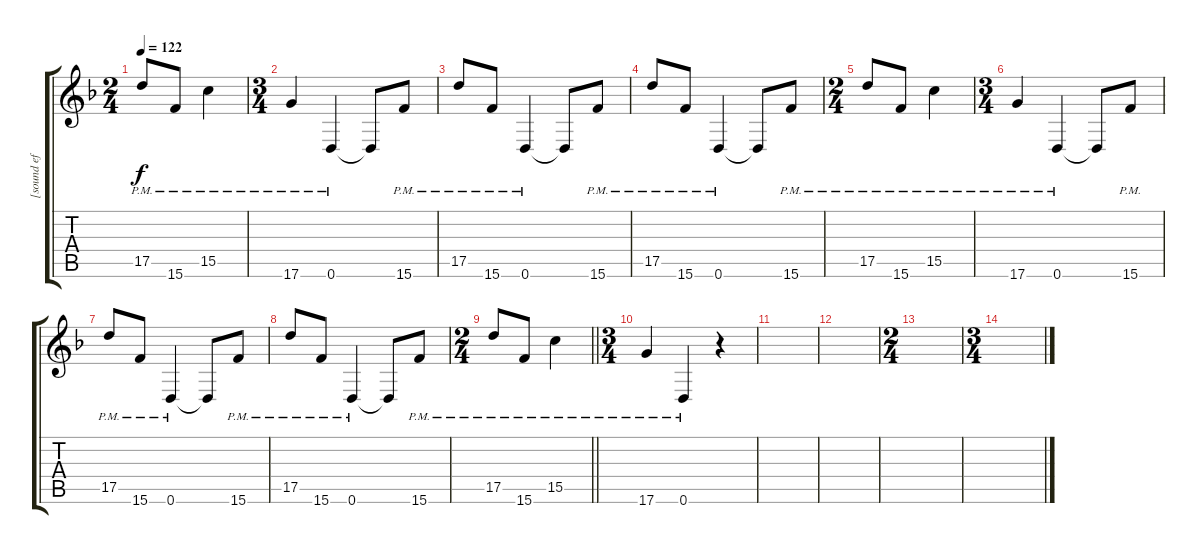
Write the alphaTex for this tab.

\track (" [sound effects]" " [sound ef") {instrument electricguitarclean}
\staff {score tabs}
\tuning (E4 B3 G3 D3 A2 D2) {hide}
\ts (2 4)
\tempo 122
\clef g2
\ks dminor
17.5{pm}.8{dy f} 15.6{pm}.8 15.5{pm}.4 |
\ts (3 4)
17.6{pm}.4 0.6{pm}.4 0.6{t}.8 15.6{pm}.8 |
17.5{pm}.8 15.6{pm}.8 0.6{pm}.4 0.6{t}.8 15.6{pm}.8 |
17.5{pm}.8 15.6{pm}.8 0.6{pm}.4 0.6{t}.8 15.6{pm}.8 |
\ts (2 4)
17.5{pm}.8 15.6{pm}.8 15.5{pm}.4 |
\ts (3 4)
17.6{pm}.4 0.6{pm}.4 0.6{t}.8 15.6{pm}.8 |
17.5{pm}.8 15.6{pm}.8 0.6{pm}.4 0.6{t}.8 15.6{pm}.8 |
17.5{pm}.8 15.6{pm}.8 0.6{pm}.4 0.6{t}.8 15.6{pm}.8 |
\ts (2 4)
\barLineRight lightlight
17.5{pm}.8 15.6{pm}.8 15.5{pm}.4 |
\ts (3 4)
17.6{pm}.4 0.6{pm}.4 r.4 |
|
|
\ts (2 4)
|
\ts (3 4)
